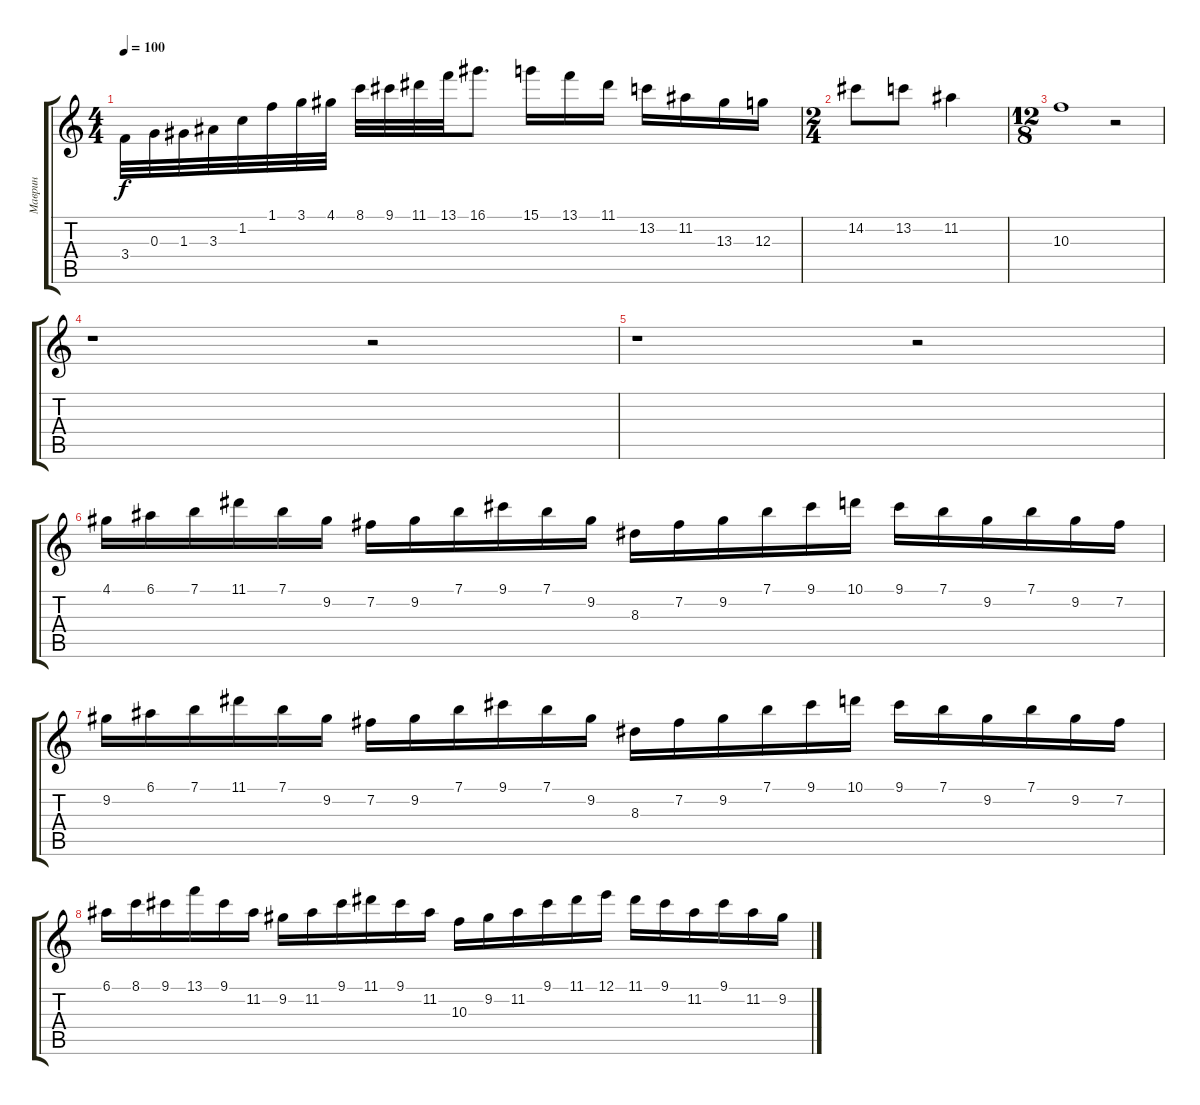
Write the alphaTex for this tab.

\track ("Маврин" "Маврин") {instrument distortionguitar}
\staff {score tabs}
\tuning (E4 B3 G3 D3 A2 E2) {hide}
\ts (4 4)
\tempo 100
\clef g2
\ks c
3.4.32{dy f} 0.3.32 1.3.32 3.3.32 1.2.32 1.1.32 3.1.32 4.1.32 8.1.32 9.1.32 11.1.32 13.1.32 16.1.8{d} 15.1.16 13.1.16 11.1.16 13.2.16 11.2.16 13.3.16 12.3.16 |
\ts (2 4)
14.2.8 13.2.8 11.2.4 |
\ts (12 8)
10.3.1 r.2 |
r.1 r.2 |
r.1 r.2 |
4.1.16 6.1.16 7.1.16 11.1.16 7.1.16 9.2.16 7.2.16 9.2.16 7.1.16 9.1.16 7.1.16 9.2.16 8.3.16 7.2.16 9.2.16 7.1.16 9.1.16 10.1.16 9.1.16 7.1.16 9.2.16 7.1.16 9.2.16 7.2.16 |
9.2.16 6.1.16 7.1.16 11.1.16 7.1.16 9.2.16 7.2.16 9.2.16 7.1.16 9.1.16 7.1.16 9.2.16 8.3.16 7.2.16 9.2.16 7.1.16 9.1.16 10.1.16 9.1.16 7.1.16 9.2.16 7.1.16 9.2.16 7.2.16 |
6.1.16 8.1.16 9.1.16 13.1.16 9.1.16 11.2.16 9.2.16 11.2.16 9.1.16 11.1.16 9.1.16 11.2.16 10.3.16 9.2.16 11.2.16 9.1.16 11.1.16 12.1.16 11.1.16 9.1.16 11.2.16 9.1.16 11.2.16 9.2.16
